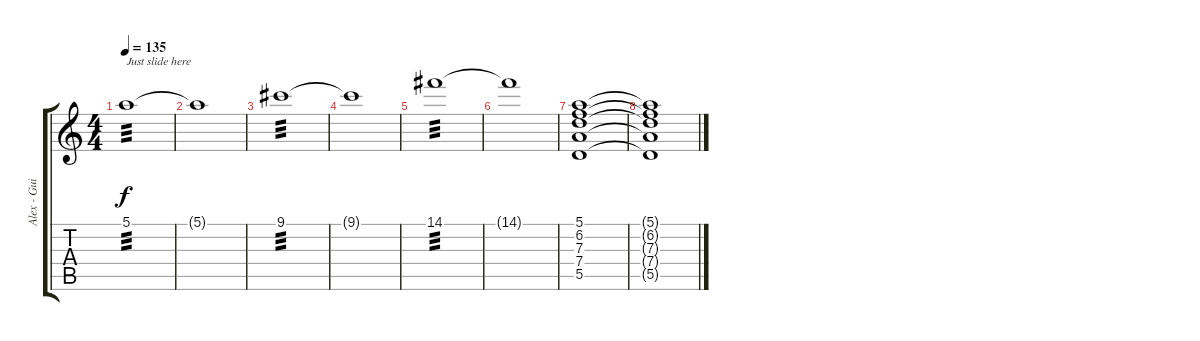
\track ("Alex - Guitar" "Alex - Gui") {instrument overdrivenguitar}
\staff {score tabs}
\tuning (E4 B3 G3 D3 A2 E2) {hide}
\ts (4 4)
\tempo 135
\clef g2
\ks c
5.1.1{txt "Just slide here" tp 3 dy f} |
5.1{t}.1 |
9.1.1{tp 3} |
9.1{t}.1 |
14.1.1{tp 3} |
14.1{t}.1 |
(5.1 6.2 7.3 7.4 5.5).1 |
(5.1{t} 6.2{t} 7.3{t} 7.4{t} 5.5{t}).1
